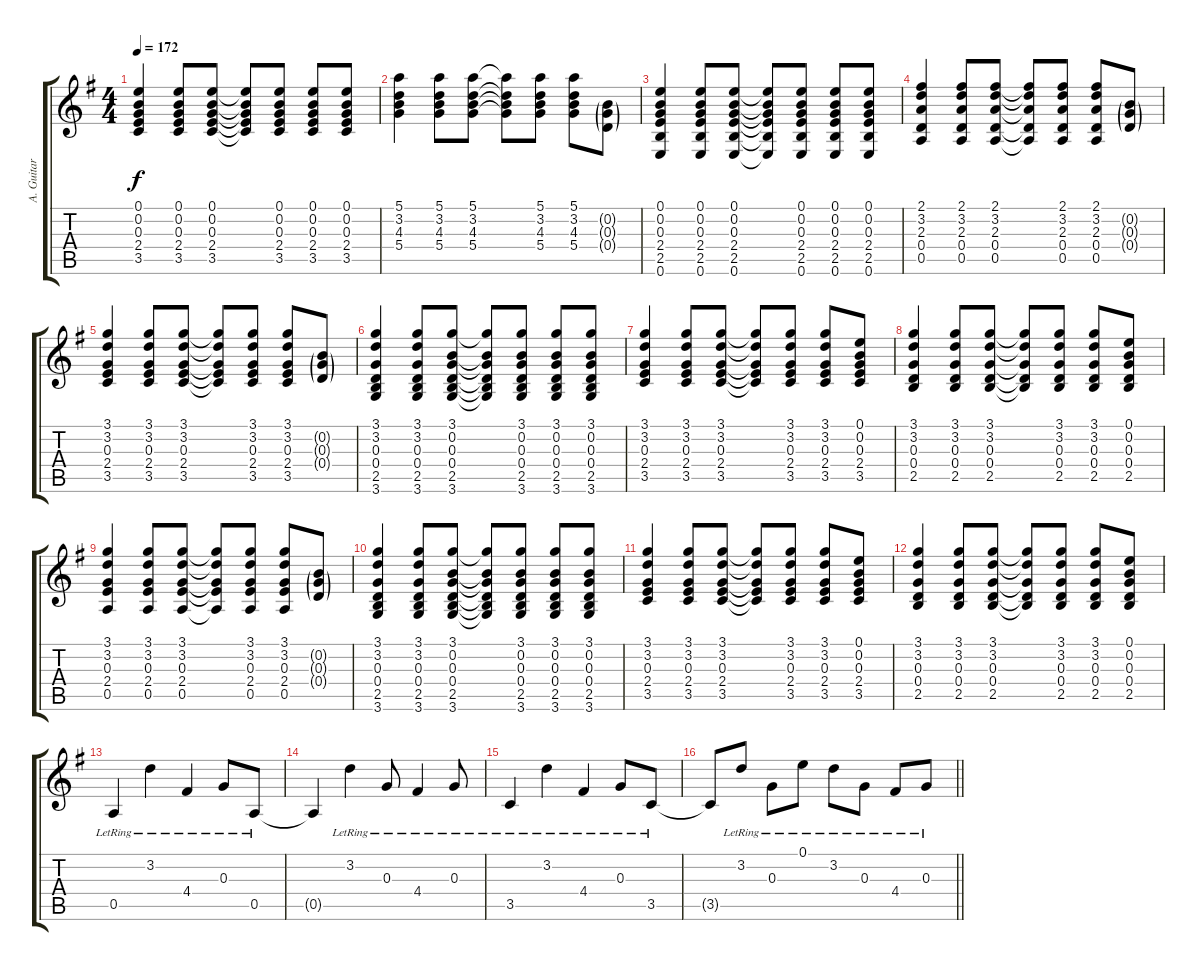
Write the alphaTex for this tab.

\track ("A. Guitar I" "A. Guitar ") {instrument acousticguitarsteel}
\staff {score tabs}
\tuning (E4 B3 G3 D3 A2 E2) {hide}
\ts (4 4)
\tempo 172
\clef g2
\ks g
(0.1 0.2 0.3 2.4 3.5).4{dy f} (0.1 0.2 0.3 2.4 3.5).8 (0.1 0.2 0.3 2.4 3.5).8 (0.1{t} 0.2{t} 0.3{t} 2.4{t} 3.5{t}).8 (0.1 0.2 0.3 2.4 3.5).8 (0.1 0.2 0.3 2.4 3.5).8 (0.1 0.2 0.3 2.4 3.5).8 |
(5.1 3.2 4.3 5.4).4 (5.1 3.2 4.3 5.4).8 (5.1 3.2 4.3 5.4).8 (5.1{t} 3.2{t} 4.3{t} 5.4{t}).8 (5.1 3.2 4.3 5.4).8 (5.1 3.2 4.3 5.4).8 (0.2{g} 0.3{g} 0.4{g}).8 |
(0.1 0.2 0.3 2.4 2.5 0.6).4 (0.1 0.2 0.3 2.4 2.5 0.6).8 (0.1 0.2 0.3 2.4 2.5 0.6).8 (0.1{t} 0.2{t} 0.3{t} 2.4{t} 2.5{t} 0.6{t}).8 (0.1 0.2 0.3 2.4 2.5 0.6).8 (0.1 0.2 0.3 2.4 2.5 0.6).8 (0.1 0.2 0.3 2.4 2.5 0.6).8 |
(2.1 3.2 2.3 0.4 0.5).4 (2.1 3.2 2.3 0.4 0.5).8 (2.1 3.2 2.3 0.4 0.5).8 (2.1{t} 3.2{t} 2.3{t} 0.4{t} 0.5{t}).8 (2.1 3.2 2.3 0.4 0.5).8 (2.1 3.2 2.3 0.4 0.5).8 (0.2{g} 0.3{g} 0.4{g}).8 |
(3.1 3.2 0.3 2.4 3.5).4 (3.1 3.2 0.3 2.4 3.5).8 (3.1 3.2 0.3 2.4 3.5).8 (3.1{t} 3.2{t} 0.3{t} 2.4{t} 3.5{t}).8 (3.1 3.2 0.3 2.4 3.5).8 (3.1 3.2 0.3 2.4 3.5).8 (0.2{g} 0.3{g} 0.4{g}).8 |
(3.1 3.2 0.3 0.4 2.5 3.6).4 (3.1 3.2 0.3 0.4 2.5 3.6).8 (3.1 0.2 0.3 0.4 2.5 3.6).8 (3.1{t} 0.2{t} 0.3{t} 0.4{t} 2.5{t} 3.6{t}).8 (3.1 0.2 0.3 0.4 2.5 3.6).8 (3.1 0.2 0.3 0.4 2.5 3.6).8 (3.1 0.2 0.3 0.4 2.5 3.6).8 |
(3.1 3.2 0.3 2.4 3.5).4 (3.1 3.2 0.3 2.4 3.5).8 (3.1 3.2 0.3 2.4 3.5).8 (3.1{t} 3.2{t} 0.3{t} 2.4{t} 3.5{t}).8 (3.1 3.2 0.3 2.4 3.5).8 (3.1 3.2 0.3 2.4 3.5).8 (0.1 0.2 0.3 2.4 3.5).8 |
(3.1 3.2 0.3 0.4 2.5).4 (3.1 3.2 0.3 0.4 2.5).8 (3.1 3.2 0.3 0.4 2.5).8 (3.1{t} 3.2{t} 0.3{t} 0.4{t} 2.5{t}).8 (3.1 3.2 0.3 0.4 2.5).8 (3.1 3.2 0.3 0.4 2.5).8 (0.1 0.2 0.3 0.4 2.5).8 |
(3.1 3.2 0.3 2.4 0.5).4 (3.1 3.2 0.3 2.4 0.5).8 (3.1 3.2 0.3 2.4 0.5).8 (3.1{t} 3.2{t} 0.3{t} 2.4{t} 0.5{t}).8 (3.1 3.2 0.3 2.4 0.5).8 (3.1 3.2 0.3 2.4 0.5).8 (0.2{g} 0.3{g} 0.4{g}).8 |
(3.1 3.2 0.3 0.4 2.5 3.6).4 (3.1 3.2 0.3 0.4 2.5 3.6).8 (3.1 0.2 0.3 0.4 2.5 3.6).8 (3.1{t} 0.2{t} 0.3{t} 0.4{t} 2.5{t} 3.6{t}).8 (3.1 0.2 0.3 0.4 2.5 3.6).8 (3.1 0.2 0.3 0.4 2.5 3.6).8 (3.1 0.2 0.3 0.4 2.5 3.6).8 |
(3.1 3.2 0.3 2.4 3.5).4 (3.1 3.2 0.3 2.4 3.5).8 (3.1 3.2 0.3 2.4 3.5).8 (3.1{t} 3.2{t} 0.3{t} 2.4{t} 3.5{t}).8 (3.1 3.2 0.3 2.4 3.5).8 (3.1 3.2 0.3 2.4 3.5).8 (0.1 0.2 0.3 2.4 3.5).8 |
(3.1 3.2 0.3 0.4 2.5).4 (3.1 3.2 0.3 0.4 2.5).8 (3.1 3.2 0.3 0.4 2.5).8 (3.1{t} 3.2{t} 0.3{t} 0.4{t} 2.5{t}).8 (3.1 3.2 0.3 0.4 2.5).8 (3.1 3.2 0.3 0.4 2.5).8 (0.1 0.2 0.3 0.4 2.5).8 |
0.5{lr}.4 3.2{lr}.4 4.4{lr}.4 0.3{lr}.8 0.5{lr}.8 |
0.5{t}.4 3.2{lr}.4 0.3{lr}.8 4.4{lr}.4 0.3{lr}.8 |
3.5{lr}.4 3.2{lr}.4 4.4{lr}.4 0.3{lr}.8 3.5{lr}.8 |
\barLineRight lightlight
3.5{t}.8 3.2{lr}.8 0.3{lr}.8 0.1{lr}.8 3.2{lr}.8 0.3{lr}.8 4.4{lr}.8 0.3{lr}.8
